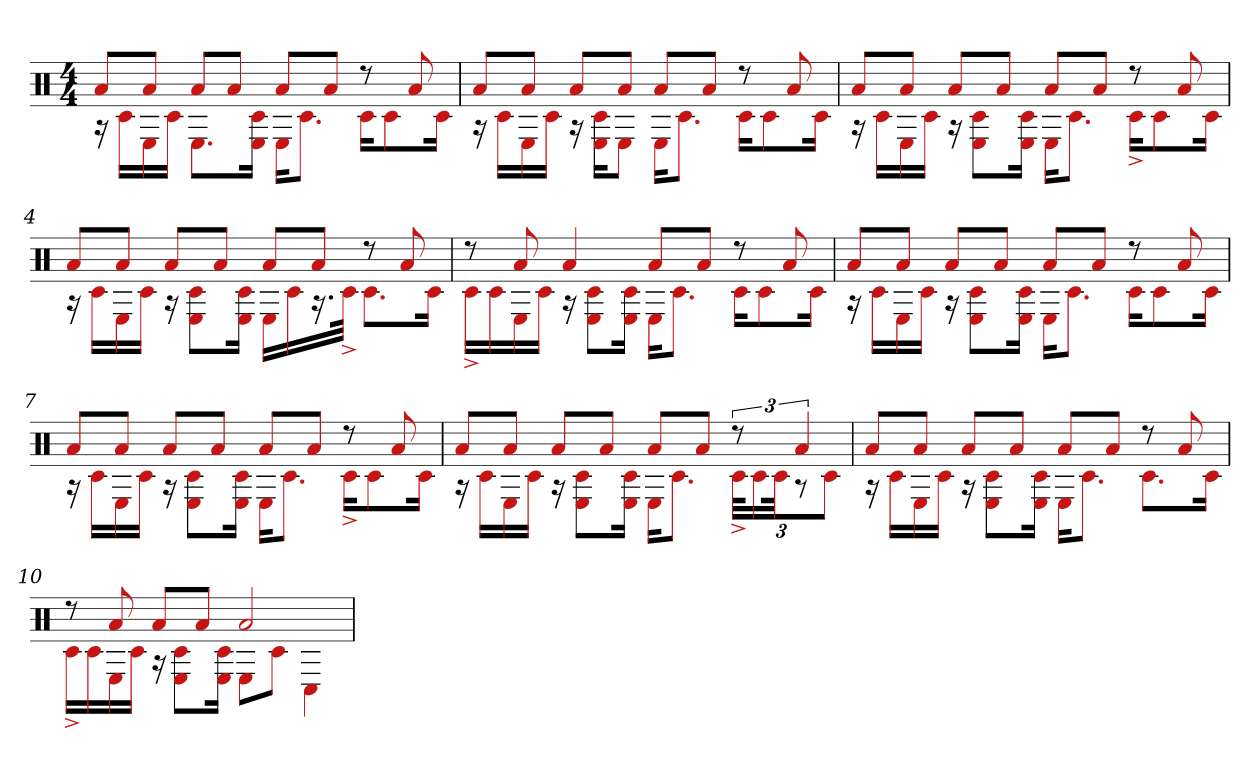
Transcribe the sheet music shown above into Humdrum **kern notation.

**kern
*part1
*staff1
*clefX
*k[]
*M4/4
=1
*^
8aL	16r
.	16c#LL
8aJ	16E
.	16c#JJ
8aL	8.EL
8aJ	.
.	16E 16c#Jk
8aL	16EKL
.	8.c#J
8aJ	.
8r	16c#KL
.	8c#
8a	.
.	16c#Jk
=2	=2
8aL	16r
.	16c#LL
8aJ	16E
.	16c#JJ
8aL	16r
.	16E 16c#KL
8aJ	8EJ
8aL	16EKL
.	8.c#J
8aJ	.
8r	16c#KL
.	8c#
8a	.
.	16c#Jk
=3	=3
8aL	16r
.	16c#LL
8aJ	16E
.	16c#JJ
8aL	16r
.	8c# 8EL
8aJ	.
.	16c# 16EJk
8aL	16EKL
.	8.c#J
8aJ	.
8r	16c#^KL
.	8c#
8a	.
.	16c#Jk
=4	=4
8aL	16r
.	16c#LL
8aJ	16E
.	16c#JJ
8aL	16r
.	8c# 8EL
8aJ	.
.	16c# 16EJk
8aL	16ELL
.	16c#
8aJ	16.r
.	32c#^JJk
8r	8.c#L
8a	.
.	16c#Jk
=5	=5
8r	16c#^LL
.	16c#
8a	16E
.	16c#JJ
4a	16r
.	8E 8c#L
.	16E 16c#Jk
8aL	16EKL
.	8.c#J
8aJ	.
8r	16c#KL
.	8c#
8a	.
.	16c#Jk
=6	=6
8aL	16r
.	16c#LL
8aJ	16E
.	16c#JJ
8aL	16r
.	8c# 8EL
8aJ	.
.	16c# 16EJk
8aL	16EKL
.	8.c#J
8aJ	.
8r	16c#KL
.	8c#
8a	.
.	16c#Jk
=7	=7
8aL	16r
.	16c#LL
8aJ	16E
.	16c#JJ
8aL	16r
.	8E 8c#L
8aJ	.
.	16c# 16EJk
8aL	16EKL
.	8.c#J
8aJ	.
8r	16c#^KL
.	8c#
8a	.
.	16c#Jk
=8	=8
8aL	16r
.	16c#LL
8aJ	16E
.	16c#JJ
8aL	16r
.	8c# 8EL
8aJ	.
.	16c# 16EJk
8aL	16EKL
.	8.c#J
8aJ	.
12r	48c#^KLL
.	24c#
.	48c#Jk
6a	12r
.	12c#J
=9	=9
8aL	16r
.	16c#LL
8aJ	16E
.	16c#JJ
8aL	16r
.	8E 8c#L
8aJ	.
.	16E 16c#Jk
8aL	16EKL
.	8.c#J
8aJ	.
8r	8.c#L
8a	.
.	16c#Jk
=10	=10
8r	16c#^LL
.	16c#
8a	16E
.	16c#JJ
8aL	16r
.	8c# 8EL
8aJ	.
.	16c# 16EJk
2a	8EL
.	8c#J
.	4C#
*v	*v
=
*-
